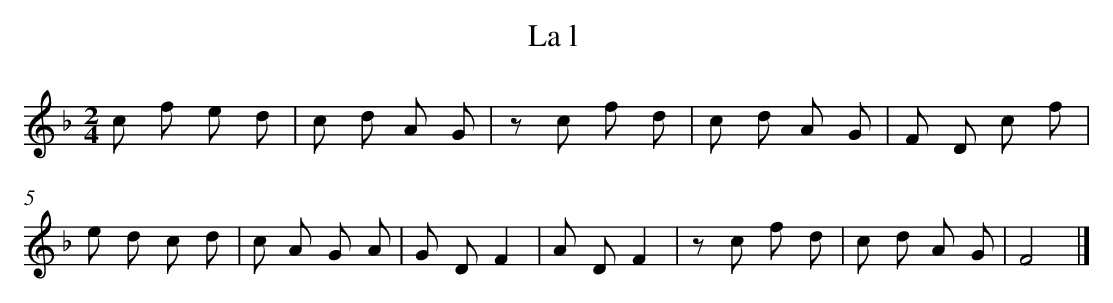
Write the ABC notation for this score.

X:1
T: La l
L: 1/8
M: 2/4
K: F
c f e d [I:setbarnb 1]|
c d A G |
z c f d |
c d A G |
F D c f |
e d c d |
c A G A |
G DF2 |
A DF2 |
z c f d |
c d A G |
F4 |]
